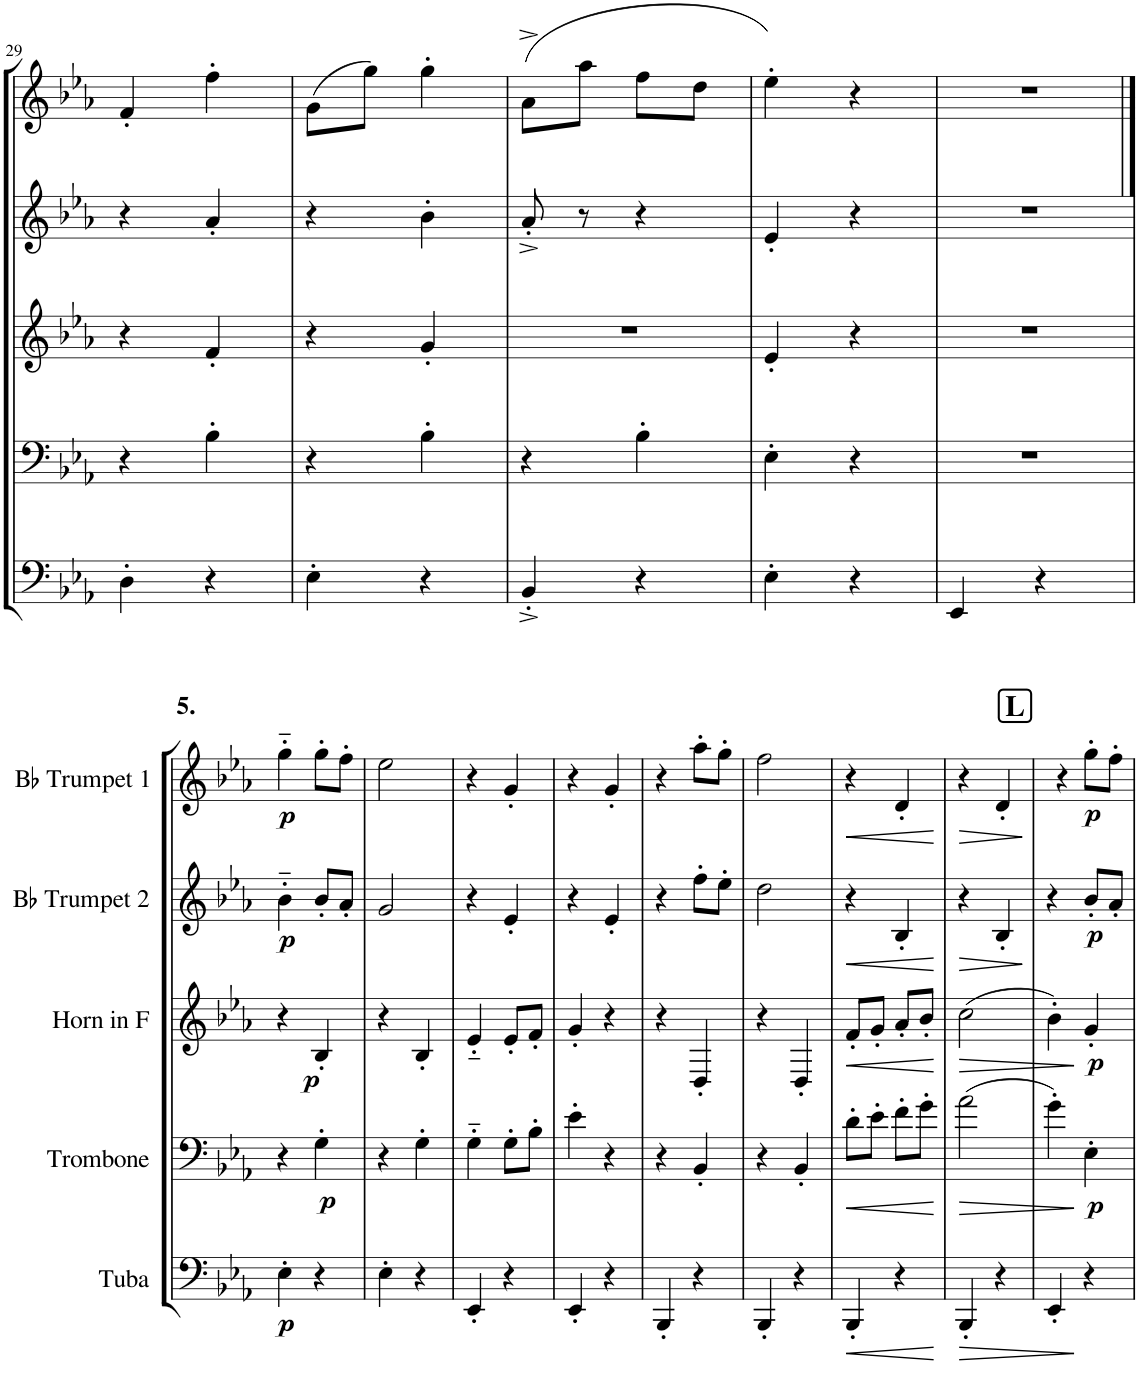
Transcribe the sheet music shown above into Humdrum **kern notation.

**kern	**dynam	**kern	**dynam	**kern	**dynam	**kern	**dynam	**kern	**dynam
*part5	*part5	*part4	*part4	*part3	*part3	*part2	*part2	*part1	*part1
*staff5	*staff5	*staff4	*staff4	*staff3	*staff3	*staff2	*staff2	*staff1	*staff1
*I"Tuba	*	*I"Trombone	*	*I"Horn in F	*	*I"Bb Trumpet 2	*	*I"Bb Trumpet 1	*
*I'Tba	*	*I'Trb	*	*I'Hn	*	*I'Tpt	*	*I'Tpt	*
!!LO:PB:g=z
*clefF4	*	*clefF4	*	*clefG2	*	*clefG2	*	*clefG2	*
*	*	*	*	*ITrd4c7	*	*ITrd1c2	*	*ITrd1c2	*
*k[b-e-a-]	*	*k[b-e-a-]	*	*k[b-e-a-]	*	*k[b-e-a-]	*	*k[b-e-a-]	*
*M2/4	*	*M2/4	*	*M2/4	*	*M2/4	*	*M2/4	*
=29	=29	=29	=29	=29	=29	=29	=29	=29	=29
4D'\	.	4r	.	4r	.	4r	.	4f'/	.
4r	.	4B-'\	.	4f'/	.	4a-'/	.	4ff'\	.
=30	=30	=30	=30	=30	=30	=30	=30	=30	=30
4E-'\	.	4r	.	4r	.	4r	.	(8g\L	.
.	.	.	.	.	.	.	.	8gg\J)	.
4r	.	4B-'\	.	4g'/	.	4b-'\	.	4gg'\	.
=31	=31	=31	=31	=31	=31	=31	=31	=31	=31
4BB-'^/	.	4r	.	2r	.	8a-'^/	.	(8a-^\L	.
.	.	.	.	.	.	8r	.	8aa-\J	.
4r	.	4B-'\	.	.	.	4r	.	8ff\L	.
.	.	.	.	.	.	.	.	8dd\J	.
=32	=32	=32	=32	=32	=32	=32	=32	=32	=32
4E-'\	.	4E-'\	.	4e-'/	.	4e-'/	.	4ee-'\)	.
4r	.	4r	.	4r	.	4r	.	4r	.
=33	=33	=33	=33	=33	=33	=33	=33	=33	=33
4EE-/	.	2r	.	2r	.	2r	.	2r	.
4r	.	.	.	.	.	.	.	.	.
!!LO:LB:g=z
==1	==1	==1	==1	==1	==1	==1	==1	==1	==1
!	!	!	!	!	!	!	!	!LO:TX:a:B:t=5.	!
!	!LO:DY:b	!	!	!	!	!	!LO:DY:b	!	!LO:DY:b
4E-'\	p	4r	.	4r	.	4b-'~\	p	4gg'~\	p
!	!	!	!LO:DY:b	!	!LO:DY:b	!	!	!	!
4r	.	4G'\	p	4B-'/	p	8b-'/L	.	8gg'\L	.
.	.	.	.	.	.	8a-'/J	.	8ff'\J	.
=2	=2	=2	=2	=2	=2	=2	=2	=2	=2
4E-'\	.	4r	.	4r	.	2g/	.	2ee-\	.
4r	.	4G'\	.	4B-'/	.	.	.	.	.
=3	=3	=3	=3	=3	=3	=3	=3	=3	=3
4EE-'/	.	4G'~\	.	4e-'~/	.	4r	.	4r	.
4r	.	8G'\L	.	8e-'/L	.	4e-'/	.	4g'/	.
.	.	8B-'\J	.	8f'/J	.	.	.	.	.
=4	=4	=4	=4	=4	=4	=4	=4	=4	=4
4EE-'/	.	4e-'\	.	4g'/	.	4r	.	4r	.
4r	.	4r	.	4r	.	4e-'/	.	4g'/	.
=5	=5	=5	=5	=5	=5	=5	=5	=5	=5
4BBB-'/	.	4r	.	4r	.	4r	.	4r	.
4r	.	4BB-'/	.	4D'/	.	8ff'\L	.	8aa-'\L	.
.	.	.	.	.	.	8ee-'\J	.	8gg'\J	.
=6	=6	=6	=6	=6	=6	=6	=6	=6	=6
4BBB-'/	.	4r	.	4r	.	2dd\	.	2ff\	.
4r	.	4BB-'/	.	4D'/	.	.	.	.	.
=7	=7	=7	=7	=7	=7	=7	=7	=7	=7
!	!LO:HP:b	!	!LO:HP:b	!	!LO:HP:b	!	!LO:HP:b	!	!LO:HP:b
4BBB-'/	<	8d'\L	<	8f'/L	<	4r	<	4r	<
.	.	8e-'\J	.	8g'/J	.	.	.	.	.
4r	.	8f'\L	.	8a-'/L	.	4B-'/	.	4d'/	.
.	.	8g'\J	.	8b-'/J	.	.	.	.	.
.	[	.	[	.	[	.	[	.	[
=8	=8	=8	=8	=8	=8	=8	=8	=8	=8
!	!LO:HP:b	!	!LO:HP:b	!	!LO:HP:b	!	!LO:HP:b	!	!LO:HP:b
4BBB-'/	>	(2a-\	>	(2cc\	>	4r	>	4r	>
4r	.	.	.	.	.	4B-'/	.	4d'/	.
.	.	.	.	.	.	.	]	.	]
!!LO:REH:place=s1:a:B:cj:fs=14:t=L
=9	=9	=9	=9	=9	=9	=9	=9	=9	=9
4EE-'/	.	4g'\)	.	4b-'\)	.	4r	.	4r	.
!	!	!	!LO:DY:n=1:b	!	!LO:DY:n=1:b	!	!LO:DY:b	!	!LO:DY:b
4r	]	4E-'\	] p	4g'/	] p	8b-'/L	p	8gg'\L	p
.	.	.	.	.	.	8a-'/J	.	8ff'\J	.
=	=	=	=	=	=	=	=	=	=
*-	*-	*-	*-	*-	*-	*-	*-	*-	*-
